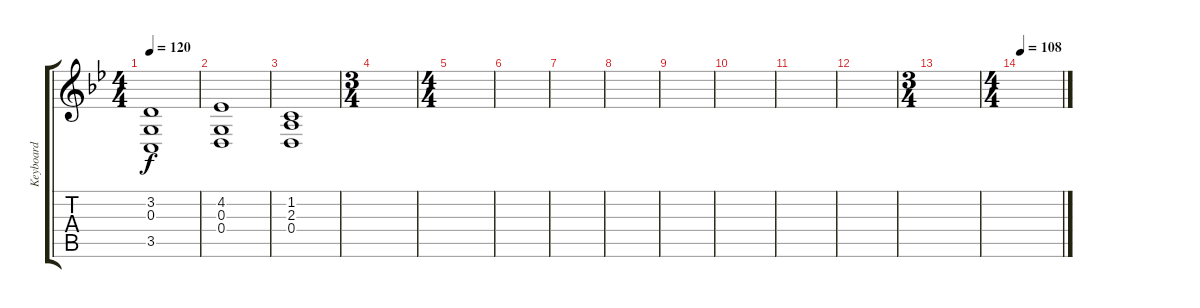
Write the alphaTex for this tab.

\track ("Keyboard" "Keyboard") {instrument drawbarorgan}
\staff {score tabs}
\tuning (E4 B3 G3 D3 A2 E2) {hide}
\ts (4 4)
\tempo 120
\clef g2
\ks bb
(3.2{t} 0.3{t} 3.5{t}).1{dy f} |
(4.2 0.3 0.4).1 |
(1.2 2.3 0.4).1 |
\ts (3 4)
|
\ts (4 4)
|
|
|
|
|
|
|
|
\ts (3 4)
|
\ts (4 4)
\tempo 108
